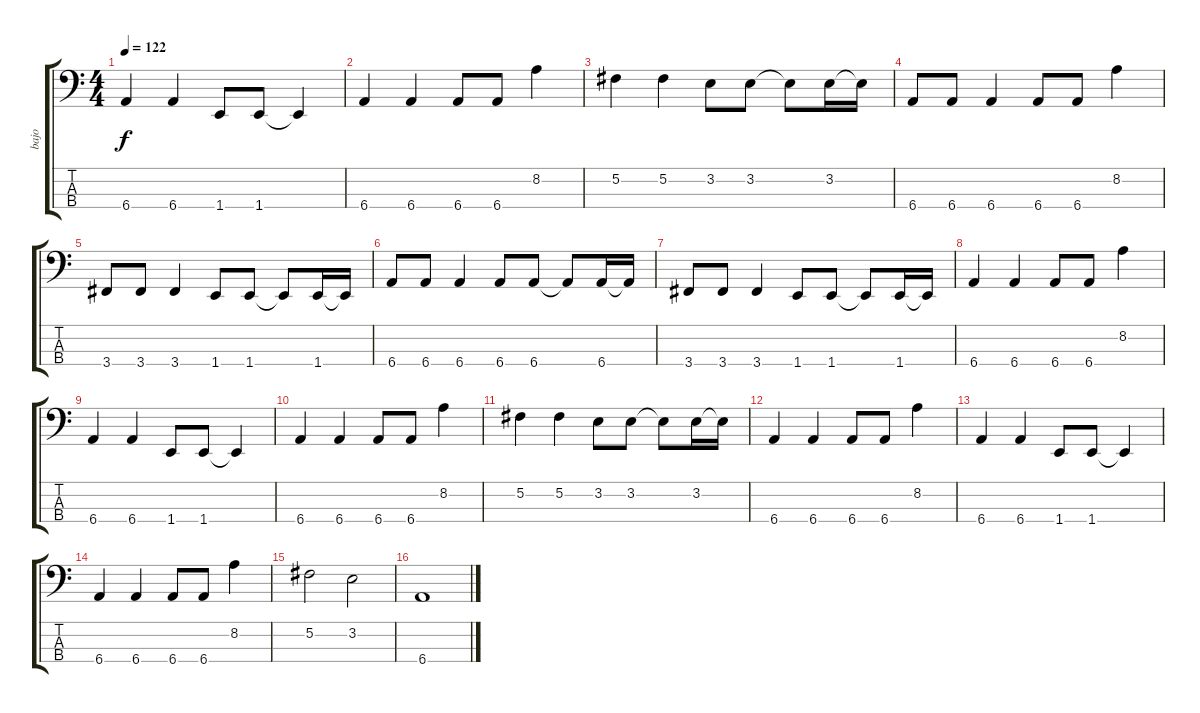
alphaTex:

\track ("bajo" "bajo") {instrument slapbass1}
\staff {score tabs}
\tuning (Gb2 Db2 Ab1 Eb1) {hide}
\ts (4 4)
\tempo 122
\clef f4
\ks c
6.4.4{dy f} 6.4.4 1.4.8 1.4.8 1.4{t}.4 |
6.4.4 6.4.4 6.4.8 6.4.8 8.2.4 |
5.2.4 5.2.4 3.2.8 3.2.8 3.2{t}.8 3.2.16 3.2{t}.16 |
6.4.8 6.4.8 6.4.4 6.4.8 6.4.8 8.2.4 |
3.4.8 3.4.8 3.4.4 1.4.8 1.4.8 1.4{t}.8 1.4.16 1.4{t}.16 |
6.4.8 6.4.8 6.4.4 6.4.8 6.4.8 6.4{t}.8 6.4.16 6.4{t}.16 |
3.4.8 3.4.8 3.4.4 1.4.8 1.4.8 1.4{t}.8 1.4.16 1.4{t}.16 |
6.4.4 6.4.4 6.4.8 6.4.8 8.2.4 |
6.4.4 6.4.4 1.4.8 1.4.8 1.4{t}.4 |
6.4.4 6.4.4 6.4.8 6.4.8 8.2.4 |
5.2.4 5.2.4 3.2.8 3.2.8 3.2{t}.8 3.2.16 3.2{t}.16 |
6.4.4 6.4.4 6.4.8 6.4.8 8.2.4 |
6.4.4 6.4.4 1.4.8 1.4.8 1.4{t}.4 |
6.4.4 6.4.4 6.4.8 6.4.8 8.2.4 |
5.2.2 3.2.2 |
6.4.1
